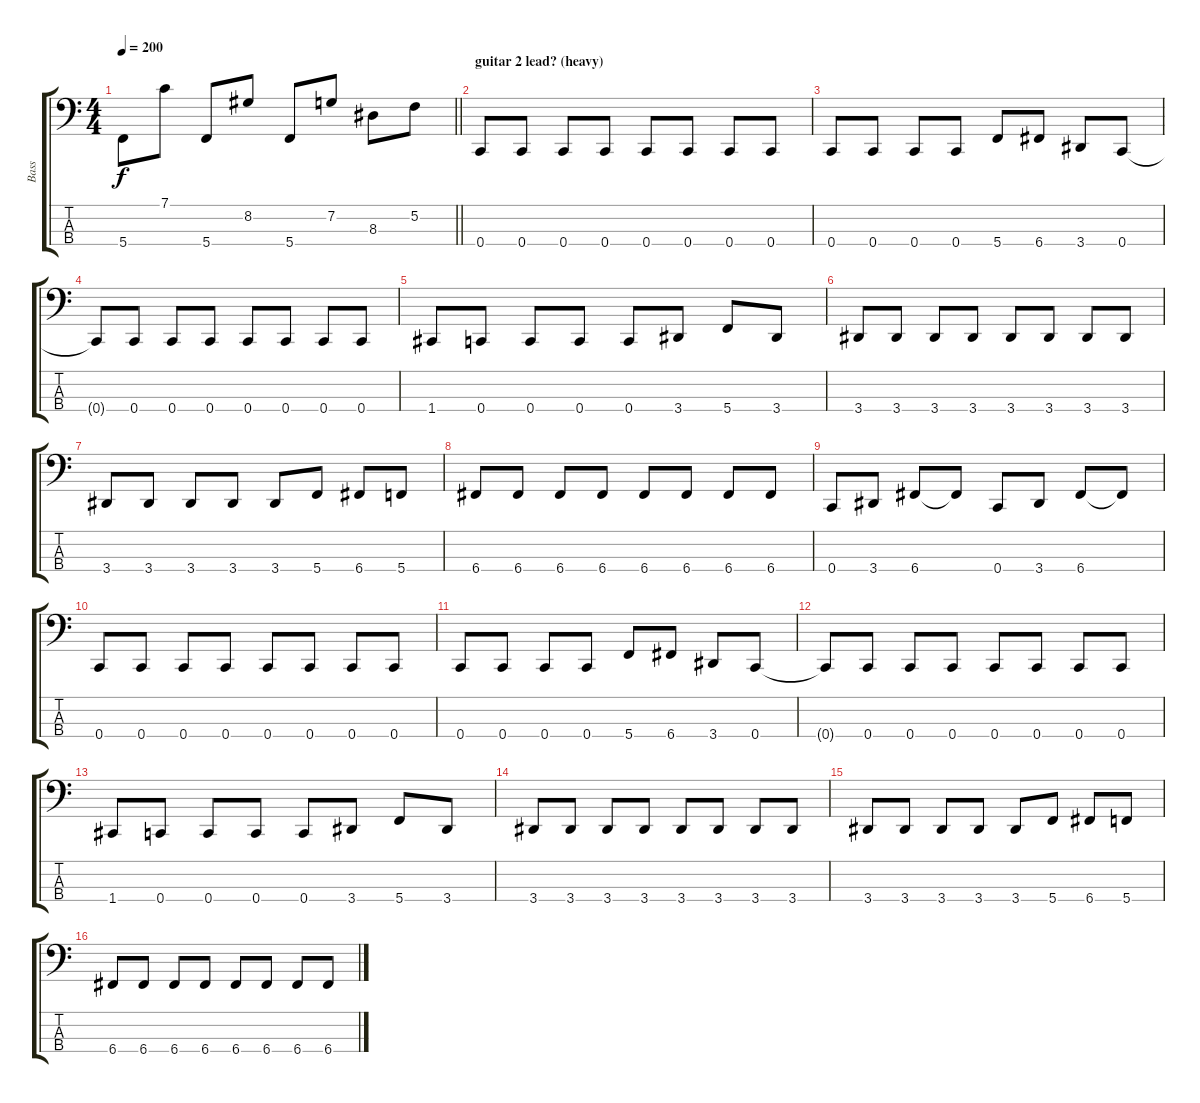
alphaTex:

\track ("Bass" "Bass") {instrument electricbasspick bank 255}
\staff {score tabs}
\tuning (F2 C2 G1 C1) {hide}
\ts (4 4)
\tempo 200
\clef f4
\barLineRight lightlight
\ks c
5.4.8{dy f} 7.1.8 5.4.8 8.2.8 5.4.8 7.2.8 8.3.8 5.2.8 |
\section ("" "guitar 2 lead? (heavy)")
0.4.8 0.4.8 0.4.8 0.4.8 0.4.8 0.4.8 0.4.8 0.4.8 |
0.4.8 0.4.8 0.4.8 0.4.8 5.4.8 6.4.8 3.4.8 0.4.8 |
0.4{t}.8 0.4.8 0.4.8 0.4.8 0.4.8 0.4.8 0.4.8 0.4.8 |
1.4.8 0.4.8 0.4.8 0.4.8 0.4.8 3.4.8 5.4.8 3.4.8 |
3.4.8 3.4.8 3.4.8 3.4.8 3.4.8 3.4.8 3.4.8 3.4.8 |
3.4.8 3.4.8 3.4.8 3.4.8 3.4.8 5.4.8 6.4.8 5.4.8 |
6.4.8 6.4.8 6.4.8 6.4.8 6.4.8 6.4.8 6.4.8 6.4.8 |
0.4.8 3.4.8 6.4.8 6.4{t}.8 0.4.8 3.4.8 6.4.8 6.4{t}.8 |
0.4.8 0.4.8 0.4.8 0.4.8 0.4.8 0.4.8 0.4.8 0.4.8 |
0.4.8 0.4.8 0.4.8 0.4.8 5.4.8 6.4.8 3.4.8 0.4.8 |
0.4{t}.8 0.4.8 0.4.8 0.4.8 0.4.8 0.4.8 0.4.8 0.4.8 |
1.4.8 0.4.8 0.4.8 0.4.8 0.4.8 3.4.8 5.4.8 3.4.8 |
3.4.8 3.4.8 3.4.8 3.4.8 3.4.8 3.4.8 3.4.8 3.4.8 |
3.4.8 3.4.8 3.4.8 3.4.8 3.4.8 5.4.8 6.4.8 5.4.8 |
6.4.8 6.4.8 6.4.8 6.4.8 6.4.8 6.4.8 6.4.8 6.4.8
